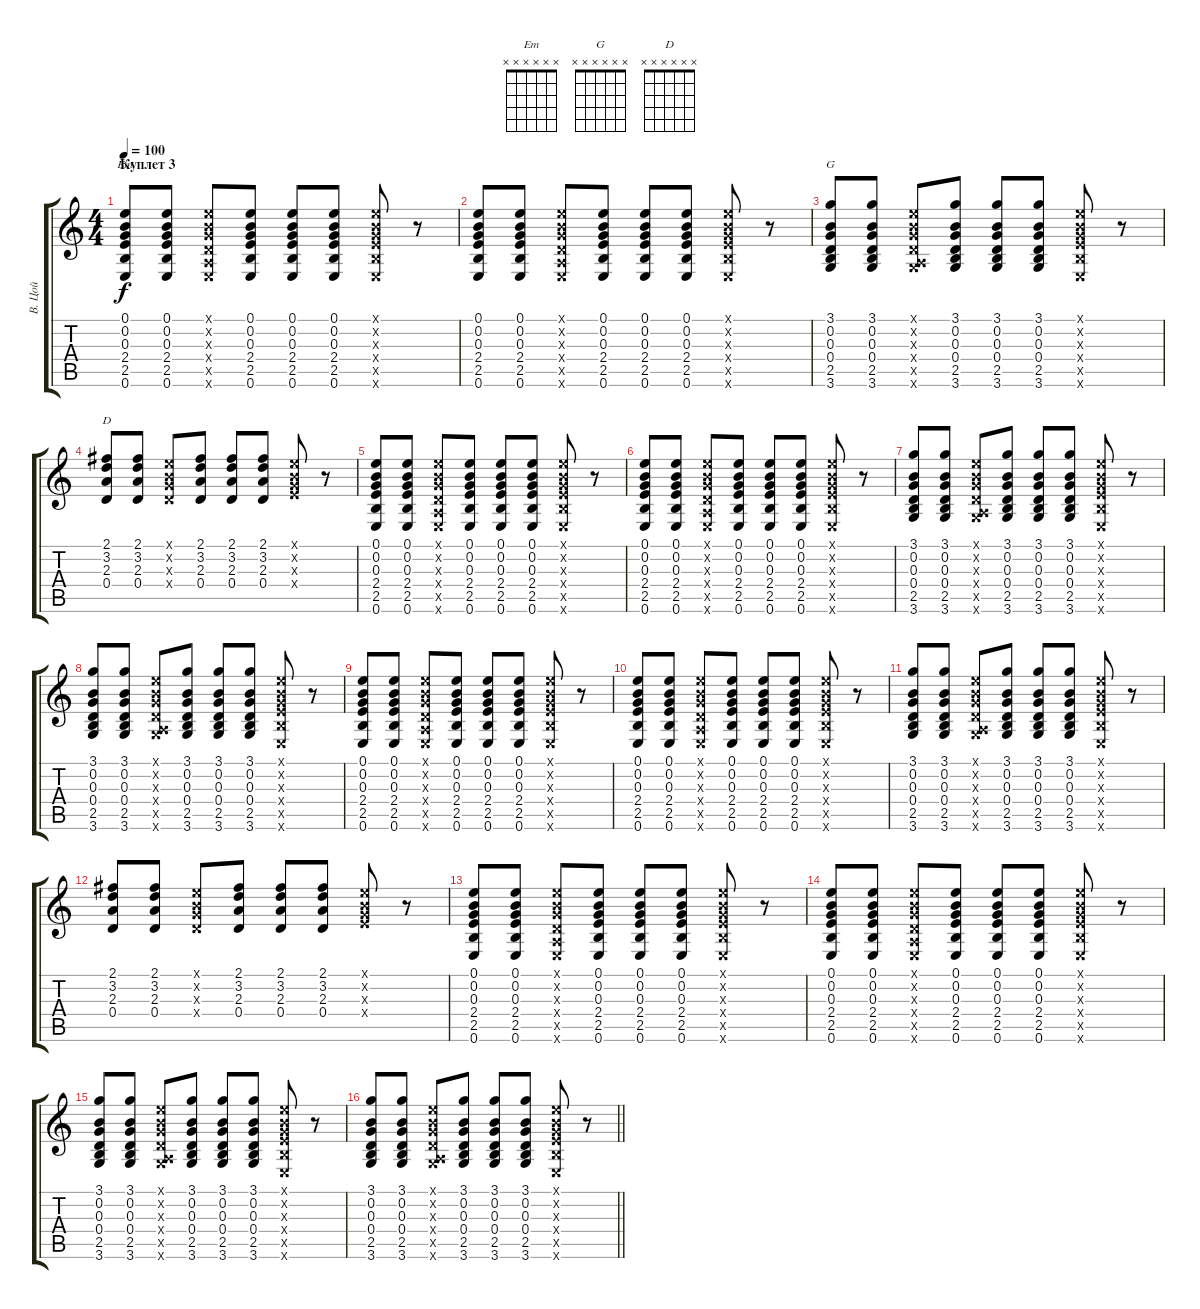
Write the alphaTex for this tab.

\track ("В. Цой" "В. Цой") {instrument acousticguitarsteel}
\staff {score tabs}
\tuning (E4 B3 G3 D3 A2 E2) {hide}
\chord ("Em" x x x x x x)
\chord ("G" x x x x x x)
\chord ("D" x x x x x x)
\ts (4 4)
\section ("" "Куплет 3")
\tempo 100
\clef g2
\ks c
(0.1 0.2 0.3 2.4 2.5 0.6).8{ch "Em" dy f} (0.1 0.2 0.3 2.4 2.5 0.6).8 (0.1{x} 0.2{x} 0.3{x} 0.4{x} 0.5{x} 0.6{x}).8 (0.1 0.2 0.3 2.4 2.5 0.6).8 (0.1 0.2 0.3 2.4 2.5 0.6).8 (0.1 0.2 0.3 2.4 2.5 0.6).8 (0.1{x} 0.2{x} 0.3{x} 2.4{x} 2.5{x} 0.6{x}).8 r.8 |
(0.1 0.2 0.3 2.4 2.5 0.6).8 (0.1 0.2 0.3 2.4 2.5 0.6).8 (0.1{x} 0.2{x} 0.3{x} 0.4{x} 0.5{x} 0.6{x}).8 (0.1 0.2 0.3 2.4 2.5 0.6).8 (0.1 0.2 0.3 2.4 2.5 0.6).8 (0.1 0.2 0.3 2.4 2.5 0.6).8 (0.1{x} 0.2{x} 0.3{x} 2.4{x} 2.5{x} 0.6{x}).8 r.8 |
(3.1 0.2 0.3 0.4 2.5 3.6).8{ch "G"} (3.1 0.2 0.3 0.4 2.5 3.6).8 (0.1{x} 0.2{x} 0.3{x} 0.4{x} 0.5{x} 3.6{x}).8 (3.1 0.2 0.3 0.4 2.5 3.6).8 (3.1 0.2 0.3 0.4 2.5 3.6).8 (3.1 0.2 0.3 0.4 2.5 3.6).8 (0.1{x} 0.2{x} 0.3{x} 2.4{x} 2.5{x} 0.6{x}).8 r.8 |
(2.1 3.2 2.3 0.4).8{ch "D"} (2.1 3.2 2.3 0.4).8 (0.1{x} 0.2{x} 0.3{x} 0.4{x}).8 (2.1 3.2 2.3 0.4).8 (2.1 3.2 2.3 0.4).8 (2.1 3.2 2.3 0.4).8 (0.1{x} 0.2{x} 0.3{x} 2.4{x}).8 r.8 |
(0.1 0.2 0.3 2.4 2.5 0.6).8 (0.1 0.2 0.3 2.4 2.5 0.6).8 (0.1{x} 0.2{x} 0.3{x} 0.4{x} 0.5{x} 0.6{x}).8 (0.1 0.2 0.3 2.4 2.5 0.6).8 (0.1 0.2 0.3 2.4 2.5 0.6).8 (0.1 0.2 0.3 2.4 2.5 0.6).8 (0.1{x} 0.2{x} 0.3{x} 2.4{x} 2.5{x} 0.6{x}).8 r.8 |
(0.1 0.2 0.3 2.4 2.5 0.6).8 (0.1 0.2 0.3 2.4 2.5 0.6).8 (0.1{x} 0.2{x} 0.3{x} 0.4{x} 0.5{x} 0.6{x}).8 (0.1 0.2 0.3 2.4 2.5 0.6).8 (0.1 0.2 0.3 2.4 2.5 0.6).8 (0.1 0.2 0.3 2.4 2.5 0.6).8 (0.1{x} 0.2{x} 0.3{x} 2.4{x} 2.5{x} 0.6{x}).8 r.8 |
(3.1 0.2 0.3 0.4 2.5 3.6).8 (3.1 0.2 0.3 0.4 2.5 3.6).8 (0.1{x} 0.2{x} 0.3{x} 0.4{x} 0.5{x} 3.6{x}).8 (3.1 0.2 0.3 0.4 2.5 3.6).8 (3.1 0.2 0.3 0.4 2.5 3.6).8 (3.1 0.2 0.3 0.4 2.5 3.6).8 (0.1{x} 0.2{x} 0.3{x} 2.4{x} 2.5{x} 0.6{x}).8 r.8 |
(3.1 0.2 0.3 0.4 2.5 3.6).8 (3.1 0.2 0.3 0.4 2.5 3.6).8 (0.1{x} 0.2{x} 0.3{x} 0.4{x} 0.5{x} 3.6{x}).8 (3.1 0.2 0.3 0.4 2.5 3.6).8 (3.1 0.2 0.3 0.4 2.5 3.6).8 (3.1 0.2 0.3 0.4 2.5 3.6).8 (0.1{x} 0.2{x} 0.3{x} 2.4{x} 2.5{x} 0.6{x}).8 r.8 |
(0.1 0.2 0.3 2.4 2.5 0.6).8 (0.1 0.2 0.3 2.4 2.5 0.6).8 (0.1{x} 0.2{x} 0.3{x} 0.4{x} 0.5{x} 0.6{x}).8 (0.1 0.2 0.3 2.4 2.5 0.6).8 (0.1 0.2 0.3 2.4 2.5 0.6).8 (0.1 0.2 0.3 2.4 2.5 0.6).8 (0.1{x} 0.2{x} 0.3{x} 2.4{x} 2.5{x} 0.6{x}).8 r.8 |
(0.1 0.2 0.3 2.4 2.5 0.6).8 (0.1 0.2 0.3 2.4 2.5 0.6).8 (0.1{x} 0.2{x} 0.3{x} 0.4{x} 0.5{x} 0.6{x}).8 (0.1 0.2 0.3 2.4 2.5 0.6).8 (0.1 0.2 0.3 2.4 2.5 0.6).8 (0.1 0.2 0.3 2.4 2.5 0.6).8 (0.1{x} 0.2{x} 0.3{x} 2.4{x} 2.5{x} 0.6{x}).8 r.8 |
(3.1 0.2 0.3 0.4 2.5 3.6).8 (3.1 0.2 0.3 0.4 2.5 3.6).8 (0.1{x} 0.2{x} 0.3{x} 0.4{x} 0.5{x} 3.6{x}).8 (3.1 0.2 0.3 0.4 2.5 3.6).8 (3.1 0.2 0.3 0.4 2.5 3.6).8 (3.1 0.2 0.3 0.4 2.5 3.6).8 (0.1{x} 0.2{x} 0.3{x} 2.4{x} 2.5{x} 0.6{x}).8 r.8 |
(2.1 3.2 2.3 0.4).8 (2.1 3.2 2.3 0.4).8 (0.1{x} 0.2{x} 0.3{x} 0.4{x}).8 (2.1 3.2 2.3 0.4).8 (2.1 3.2 2.3 0.4).8 (2.1 3.2 2.3 0.4).8 (0.1{x} 0.2{x} 0.3{x} 2.4{x}).8 r.8 |
(0.1 0.2 0.3 2.4 2.5 0.6).8 (0.1 0.2 0.3 2.4 2.5 0.6).8 (0.1{x} 0.2{x} 0.3{x} 0.4{x} 0.5{x} 0.6{x}).8 (0.1 0.2 0.3 2.4 2.5 0.6).8 (0.1 0.2 0.3 2.4 2.5 0.6).8 (0.1 0.2 0.3 2.4 2.5 0.6).8 (0.1{x} 0.2{x} 0.3{x} 2.4{x} 2.5{x} 0.6{x}).8 r.8 |
(0.1 0.2 0.3 2.4 2.5 0.6).8 (0.1 0.2 0.3 2.4 2.5 0.6).8 (0.1{x} 0.2{x} 0.3{x} 0.4{x} 0.5{x} 0.6{x}).8 (0.1 0.2 0.3 2.4 2.5 0.6).8 (0.1 0.2 0.3 2.4 2.5 0.6).8 (0.1 0.2 0.3 2.4 2.5 0.6).8 (0.1{x} 0.2{x} 0.3{x} 2.4{x} 2.5{x} 0.6{x}).8 r.8 |
(3.1 0.2 0.3 0.4 2.5 3.6).8 (3.1 0.2 0.3 0.4 2.5 3.6).8 (0.1{x} 0.2{x} 0.3{x} 0.4{x} 0.5{x} 3.6{x}).8 (3.1 0.2 0.3 0.4 2.5 3.6).8 (3.1 0.2 0.3 0.4 2.5 3.6).8 (3.1 0.2 0.3 0.4 2.5 3.6).8 (0.1{x} 0.2{x} 0.3{x} 2.4{x} 2.5{x} 0.6{x}).8 r.8 |
\barLineRight lightlight
(3.1 0.2 0.3 0.4 2.5 3.6).8 (3.1 0.2 0.3 0.4 2.5 3.6).8 (0.1{x} 0.2{x} 0.3{x} 0.4{x} 0.5{x} 3.6{x}).8 (3.1 0.2 0.3 0.4 2.5 3.6).8 (3.1 0.2 0.3 0.4 2.5 3.6).8 (3.1 0.2 0.3 0.4 2.5 3.6).8 (0.1{x} 0.2{x} 0.3{x} 2.4{x} 2.5{x} 0.6{x}).8 r.8
